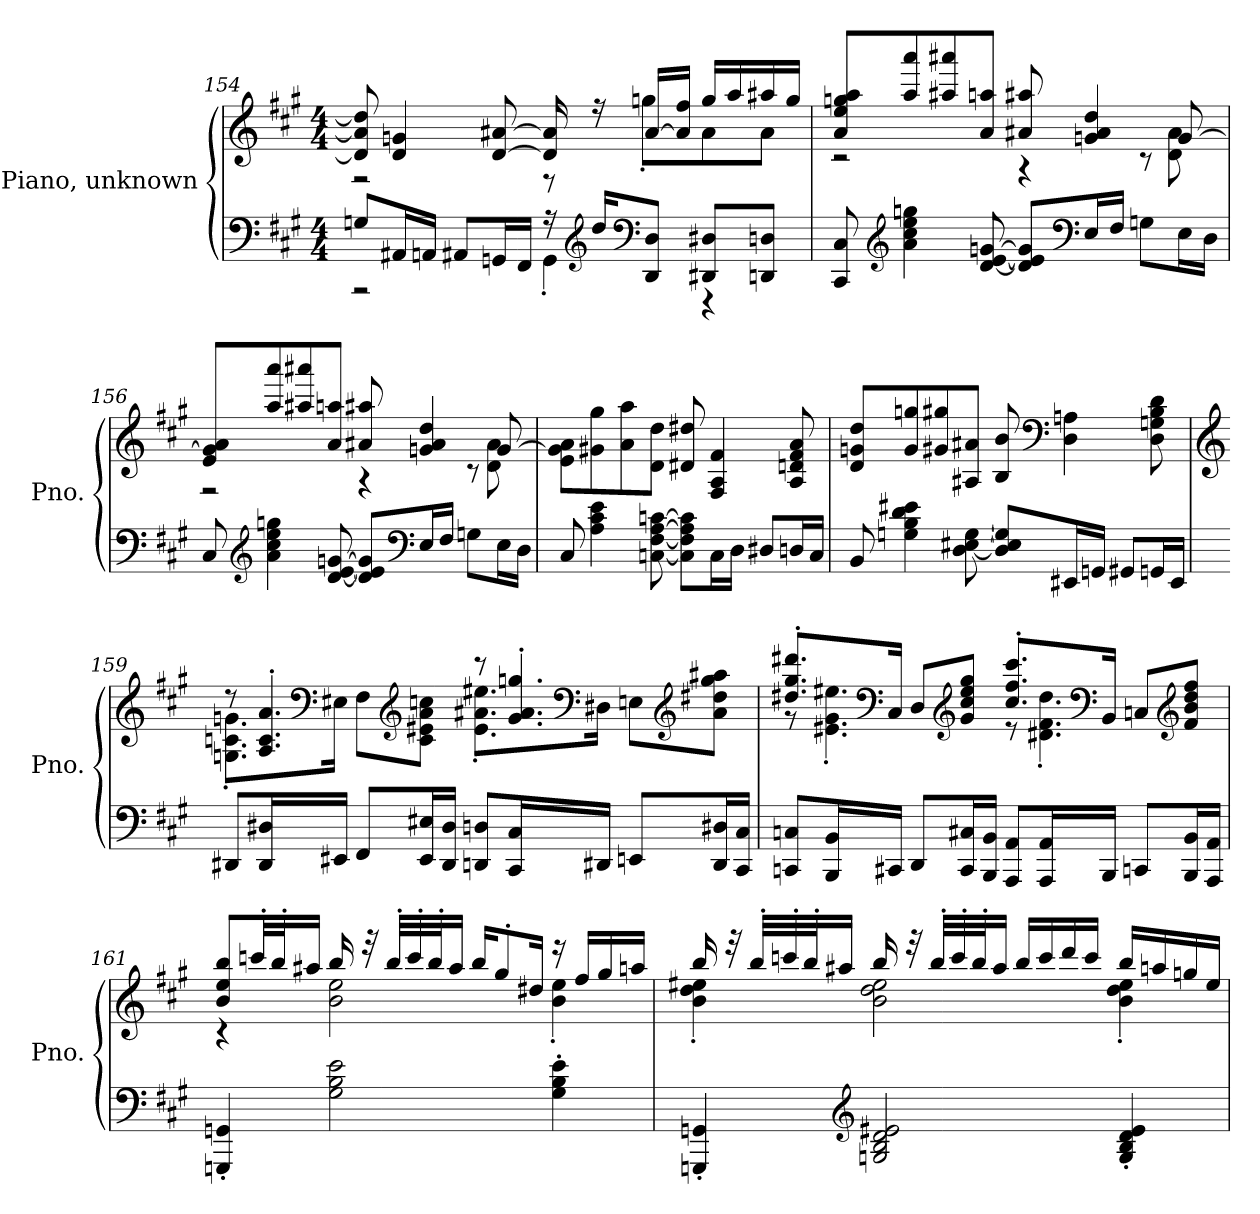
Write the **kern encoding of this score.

**kern	**kern
*part1	*part1
*staff2	*staff1
*I"Piano, unknown	*
*I'Pno.	*
*clefF4	*clefG2
*k[f#c#g#]	*k[f#c#g#]
*M4/4	*M4/4
=154	=154
*^	*^
8Gn/L	2r	8d/] 8a#/] 8dd/]	2r
16AA#X/L	.	4d/ 4gn/	.
16AAn/JJ	.	.	.
8AA#X/L	.	.	.
16GGn/L	.	[8d/ [8a#X/	.
16FF#/JJ	.	.	.
16r	4GG'\	16d/] 16a#/]	8r
*clefG2	*	*	*
16dd/KL	.	16r	.
*clefF4	*	*	*
8DD/ 8D/J	.	[16a#/LL	8ggn'\L
.	.	16a#/] 16ff#/JJ	.
8DD#X/ 8D#X/L	4r	16gg/LL	8a#\
.	.	16aa/	.
8DDn/ 8Dn/J	.	16aa#X/	8a#\J
.	.	16gg/JJ	.
*v	*v	*	*
!!LO:PB:g=z	!!
=155	=155	=155
8CC#/ 8C#/	8a/ 8ee/ 8ggn/ 8aa/L	2r
*clefG2	*	*
4a\ 4cc#\ 4ee\ 4ggn\	8aa/ 8aaa/	.
.	8aa#X/ 8aaa#X/	.
[8d/ [8e/ [8gn/	8a/ 8aan/J	.
8d/] 8e/] 8g/]L	8a#X/ 8aa#X/	4r
*clefF4	*	*
16E/L	4gn/ 4a#/ 4dd/	.
16F#/JJ	.	.
8Gn\L	.	8r
16E\L	[8g/	8d\ 8a#\
16D\JJ	.	.
=156	=156	=156
8C#/	8e/ 8g/] 8a/L	2r
*clefG2	*	*
4a\ 4cc#\ 4ee\ 4ggn\	8aa/ 8aaa/	.
.	8aa#X/ 8aaa#X/	.
[8d/ [8e/ [8gn/	8a/ 8aan/J	.
8d/] 8e/] 8g/]L	8a#X/ 8aa#X/	4r
*clefF4	*	*
16E/L	4gn/ 4a#/ 4dd/	.
16F#/JJ	.	.
8Gn\L	.	8r
16E\L	[8g/	8d\ 8a#\
16D\JJ	.	.
*	*v	*v
!!LO:LB:g=z
=157	=157
8C#/	8e\ 8g\] 8a\L
4A\ 4c#\ 4e\	8g#X\ 8gg#\
.	8a\ 8aa\
[8Cn\ [8F#\ [8A\ [8cn\	8d\ 8dd\J
8C\] 8F#\] 8A\] 8c\]L	8d#X/ 8dd#X/
16C\L	4F#/ 4A/ 4f#/
16D\JJ	.
8D#X/L	.
16Dn/L	8A/ 8dn/ 8f#/ 8a/
16C/JJ	.
=158	=158
8BB/	8d/ 8gn/ 8dd/L
4Gn\ 4B\ 4d\ 4e#X\	8g/ 8ggn/
.	8g#X/ 8gg#X/
[8D\ [8E#X\ [8G\	8A#X/ 8a#X/J
8D/] 8E#/] 8G/]L	8B/ 8b/
*	*clefF4
16EE#X/L	4D\ 4An\
16GGn/JJ	.
8GG#X/L	.
16GGn/L	8D\ 8Gn\ 8B\ 8d\
16EE#/JJ	.
!!LO:LB:g=z
=159	=159
*	*clefG2
*	*^
8DD#X/L	8r	8.Gn\' 8.cn\' 8.gn\'L
16DD#/ 16D#X/L	4.A/' 4.c/' 4.a/'	.
*	*clefF4	*
16EE#X/JJ	.	16E#X\Jk
8FF#/L	.	8F#\L
*	*clefG2	*
16EE#/ 16E#X/L	.	8c\ 8e#X\ 8a\ 8ccn\J
16DD#/ 16D#/JJ	.	.
8DDn/ 8Dn/L	8r	8.e#\' 8.a#X\' 8.ee#X\'L
16CC#/ 16C#/L	4.g/' 4.a#/' 4.ggn/'	.
*	*clefF4	*
16DD#X/JJ	.	16D#X\Jk
8EEn/L	.	8En\L
*	*clefG2	*
16DD#/ 16D#X/L	.	8a#\ 8dd#X\ 8gg\ 8aa#X\J
16CC#/ 16C#/JJ	.	.
!!LO:LB:g=z	!!
=160	=160	=160
8CCn/ 8Cn/L	8.dd#X/' 8.gg#/' 8.ddd#X/'L	8r
16BBB/ 16BB/L	.	4.e#X\' 4.g#\' 4.ee#X\'
*	*clefF4	*
16CC#X/JJ	16C#/Jk	.
8DD/L	8D/L	.
*	*clefG2	*
16CC#/ 16C#X/L	8g#/ 8cc#/ 8ee#/ 8gg#/J	.
16BBB/ 16BB/JJ	.	.
8AAA/ 8AA/L	8.cc#/' 8.ff#/' 8.ccc#/'L	8r
16AAA/ 16AA/L	.	4.d#X\' 4.f#\' 4.dd#\'
*	*clefF4	*
16BBB/JJ	16BB/Jk	.
8CCn/L	8Cn/L	.
*	*clefG2	*
16BBB/ 16BB/L	8f#/ 8b/ 8dd#/ 8ff#/J	.
16AAA/ 16AA/JJ	.	.
!!LO:LB:g=z	!!
=161	=161	=161
4GGGn/' 4GGn/'	8b/ 8ee/ 8bb/L	4r
.	32cccn'/LL	.
.	32bb'/J	.
.	16aa#X/JJ	.
2G#\ 2B\ 2e\	16bb/	2b\ 2ee\
.	32r	.
.	32bb'/LLL	.
.	32ccc'/	.
.	32bb'/J	.
.	16aa#/JJ	.
.	16bb/KL	.
.	8gg#'/	.
.	16dd#X/Jk	.
4G#\' 4B\' 4e\'	16r	4b\' 4ee\'
.	16ff#/LL	.
.	16gg#/	.
.	16aan/JJ	.
!!LO:LB:g=z	!!
=162	=162	=162
4GGGn/' 4GGn/'	16bb/	4b\' 4dd\' 4ee#X\'
.	32r	.
.	32bb'/LLL	.
.	32cccn'/	.
.	32bb'/J	.
.	16aa#X/JJ	.
*clefG2	*	*
2Gn/ 2B/ 2d/ 2e#X/	16bb/	2b\ 2dd\ 2ee#\
.	32r	.
.	32bb'/LLL	.
.	32ccc'/	.
.	32bb'/J	.
.	16aa#/JJ	.
.	16bb/LL	.
.	16ccc/	.
.	16ddd/	.
.	16ccc/JJ	.
4G/' 4B/' 4d/' 4e#/'	16bb/LL	4b\' 4dd\' 4ee#\'
.	16aan/	.
.	16ggn/	.
.	16ee#/JJ	.
*	*v	*v
=	=
*-	*-
